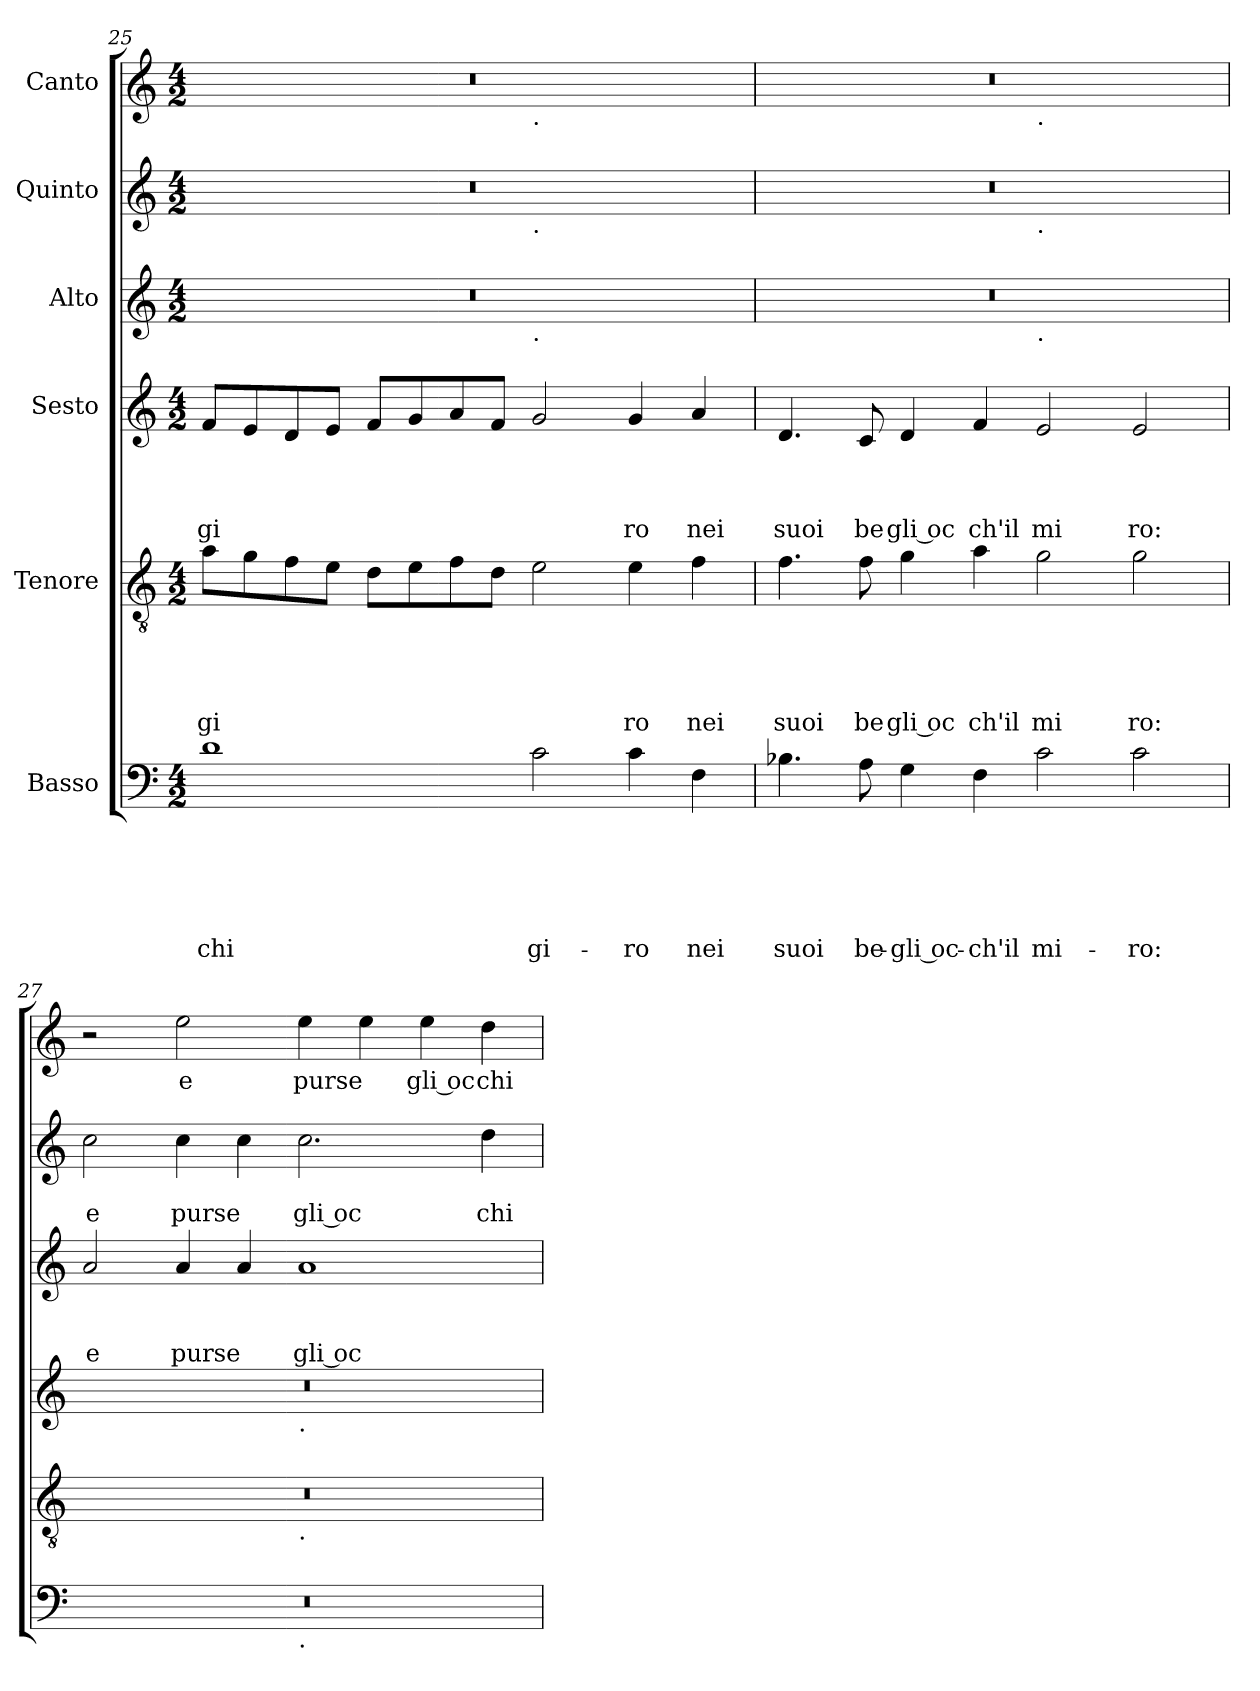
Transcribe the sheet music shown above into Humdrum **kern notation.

**kern	**text	**text	**text	**text	**text	**text	**kern	**text	**text	**text	**text	**text	**kern	**text	**text	**text	**text	**kern	**text	**text	**text	**kern	**text	**text	**kern	**text
*part6	*part6	*part6	*part6	*part6	*part6	*part6	*part5	*part5	*part5	*part5	*part5	*part5	*part4	*part4	*part4	*part4	*part4	*part3	*part3	*part3	*part3	*part2	*part2	*part2	*part1	*part1
*staff6	*staff6	*staff6	*staff6	*staff6	*staff6	*staff6	*staff5	*staff5	*staff5	*staff5	*staff5	*staff5	*staff4	*staff4	*staff4	*staff4	*staff4	*staff3	*staff3	*staff3	*staff3	*staff2	*staff2	*staff2	*staff1	*staff1
*I"Basso	*	*	*	*	*	*	*I"Tenore	*	*	*	*	*	*I"Sesto	*	*	*	*	*I"Alto	*	*	*	*I"Quinto	*	*	*I"Canto	*
!!LO:PB:g=z
*clefF4	*	*	*	*	*	*	*clefGv2	*	*	*	*	*	*clefG2	*	*	*	*	*clefG2	*	*	*	*clefG2	*	*	*clefG2	*
*k[]	*	*	*	*	*	*	*k[]	*	*	*	*	*	*k[]	*	*	*	*	*k[]	*	*	*	*k[]	*	*	*k[]	*
*C:	*	*	*	*	*	*	*C:	*	*	*	*	*	*C:	*	*	*	*	*C:	*	*	*	*C:	*	*	*C:	*
*M4/2	*	*	*	*	*	*	*M4/2	*	*	*	*	*	*M4/2	*	*	*	*	*M4/2	*	*	*	*M4/2	*	*	*M4/2	*
=25	=25	=25	=25	=25	=25	=25	=25	=25	=25	=25	=25	=25	=25	=25	=25	=25	=25	=25	=25	=25	=25	=25	=25	=25	=25	=25
!	!	!	!	!	!	!LO:LY:b	!	!	!	!	!	!LO:LY:b	!	!	!	!	!LO:LY:b	!	!	!	!	!	!	!	!	!
*	*	*	*	*	*	*	*	*	*	*	*	*	*	*	*	*	*	*^	*	*	*	*^	*	*	*^	*
1d	.	.	.	.	.	-chi	8a\L	.	.	.	.	gi	8f/L	.	.	.	gi	0r	1ryy	.	.	.	0r	1ryy	.	.	0r	1ryy	.
.	.	.	.	.	.	.	8g\	.	.	.	.	.	8e/	.	.	.	.	.	.	.	.	.	.	.	.	.	.	.	.
.	.	.	.	.	.	.	8f\	.	.	.	.	.	8d/	.	.	.	.	.	.	.	.	.	.	.	.	.	.	.	.
.	.	.	.	.	.	.	8e\J	.	.	.	.	.	8e/J	.	.	.	.	.	.	.	.	.	.	.	.	.	.	.	.
.	.	.	.	.	.	.	8d\L	.	.	.	.	.	8f/L	.	.	.	.	.	.	.	.	.	.	.	.	.	.	.	.
.	.	.	.	.	.	.	8e\	.	.	.	.	.	8g/	.	.	.	.	.	.	.	.	.	.	.	.	.	.	.	.
.	.	.	.	.	.	.	8f\	.	.	.	.	.	8a/	.	.	.	.	.	.	.	.	.	.	.	.	.	.	.	.
.	.	.	.	.	.	.	8d\J	.	.	.	.	.	8f/J	.	.	.	.	.	.	.	.	.	.	.	.	.	.	.	.
!	!	!	!	!	!	!	!	!	!	!	!	!	!	!	!	!	!	!	!	!	!	!	!	!	!	!	!	!LO:TX:b:t=.	!
!	!	!	!	!	!	!	!	!	!	!	!	!	!	!	!	!	!	!	!	!	!	!	!	!LO:TX:b:t=.	!	!	!	!	!
!	!	!	!	!	!	!	!	!	!	!	!	!	!	!	!	!	!	!	!LO:TX:b:t=.	!	!	!	!	!	!	!	!	!	!
!	!	!	!	!	!	!LO:LY:b	!	!	!	!	!	!	!	!	!	!	!	!	!	!	!	!	!	!	!	!	!	!	!
2c\	.	.	.	.	.	gi-	2e\	.	.	.	.	.	2g/	.	.	.	.	.	1ryy	.	.	.	.	1ryy	.	.	.	1ryy	.
!	!	!	!	!	!	!LO:LY:b	!	!	!	!	!	!LO:LY:b	!	!	!	!	!LO:LY:b	!	!	!	!	!	!	!	!	!	!	!	!
4c\	.	.	.	.	.	-ro	4e\	.	.	.	.	ro	4g/	.	.	.	ro	.	.	.	.	.	.	.	.	.	.	.	.
!	!	!	!	!	!	!LO:LY:b	!	!	!	!	!	!LO:LY:b	!	!	!	!	!LO:LY:b	!	!	!	!	!	!	!	!	!	!	!	!
4F\	.	.	.	.	.	nei	4f\	.	.	.	.	nei	4a/	.	.	.	nei	.	.	.	.	.	.	.	.	.	.	.	.
=26	=26	=26	=26	=26	=26	=26	=26	=26	=26	=26	=26	=26	=26	=26	=26	=26	=26	=26	=26	=26	=26	=26	=26	=26	=26	=26	=26	=26	=26
!	!	!	!	!	!	!LO:LY:b	!	!	!	!	!	!LO:LY:b	!	!	!	!	!LO:LY:b	!	!	!	!	!	!	!	!	!	!	!	!
4.B-X\	.	.	.	.	.	suoi	4.f\	.	.	.	.	suoi	4.d/	.	.	.	suoi	0r	1ryy	.	.	.	0r	1ryy	.	.	0r	1ryy	.
!	!	!	!	!	!	!LO:LY:b	!	!	!	!	!	!LO:LY:b	!	!	!	!	!LO:LY:b	!	!	!	!	!	!	!	!	!	!	!	!
8A\	.	.	.	.	.	be-	8f\	.	.	.	.	be	8c/	.	.	.	be	.	.	.	.	.	.	.	.	.	.	.	.
!	!	!	!	!	!	!LO:LY:b:rj	!	!	!	!	!	!LO:LY:b:rj	!	!	!	!	!LO:LY:b:rj	!	!	!	!	!	!	!	!	!	!	!	!
4G\	.	.	.	.	.	-gli oc-	4g\	.	.	.	.	gli oc	4d/	.	.	.	gli oc	.	.	.	.	.	.	.	.	.	.	.	.
!	!	!	!	!	!	!LO:LY:b	!	!	!	!	!	!LO:LY:b	!	!	!	!	!LO:LY:b	!	!	!	!	!	!	!	!	!	!	!	!
4F\	.	.	.	.	.	-ch'il	4a\	.	.	.	.	ch'il	4f/	.	.	.	ch'il	.	.	.	.	.	.	.	.	.	.	.	.
!	!	!	!	!	!	!	!	!	!	!	!	!	!	!	!	!	!	!	!	!	!	!	!	!	!	!	!	!LO:TX:b:t=.	!
!	!	!	!	!	!	!	!	!	!	!	!	!	!	!	!	!	!	!	!	!	!	!	!	!LO:TX:b:t=.	!	!	!	!	!
!	!	!	!	!	!	!	!	!	!	!	!	!	!	!	!	!	!	!	!LO:TX:b:t=.	!	!	!	!	!	!	!	!	!	!
!	!	!	!	!	!	!LO:LY:b	!	!	!	!	!	!LO:LY:b	!	!	!	!	!LO:LY:b	!	!	!	!	!	!	!	!	!	!	!	!
2c\	.	.	.	.	.	mi-	2g\	.	.	.	.	mi	2e/	.	.	.	mi	.	1ryy	.	.	.	.	1ryy	.	.	.	1ryy	.
!	!	!	!	!	!	!LO:LY:b	!	!	!	!	!	!LO:LY:b	!	!	!	!	!LO:LY:b	!	!	!	!	!	!	!	!	!	!	!	!
2c\	.	.	.	.	.	-ro:	2g\	.	.	.	.	ro:	2e/	.	.	.	ro:	.	.	.	.	.	.	.	.	.	.	.	.
=27	=27	=27	=27	=27	=27	=27	=27	=27	=27	=27	=27	=27	=27	=27	=27	=27	=27	=27	=27	=27	=27	=27	=27	=27	=27	=27	=27	=27	=27
!	!	!	!	!	!	!	!	!	!	!	!	!	!	!	!	!	!	!	!	!	!	!LO:LY:b	!	!	!	!LO:LY:b	!	!	!
*	*	*	*	*	*	*	*	*	*	*	*	*	*	*	*	*	*	*v	*v	*	*	*	*	*	*	*	*v	*v	*
*^	*	*	*	*	*	*	*^	*	*	*	*	*	*^	*	*	*	*	*	*	*	*	*v	*v	*	*	*	*
0r	1ryy	.	.	.	.	.	.	0r	1ryy	.	.	.	.	.	0r	1ryy	.	.	.	.	2a/	.	.	e	2cc\	.	e	2r	.
!	!	!	!	!	!	!	!	!	!	!	!	!	!	!	!	!	!	!	!	!	!	!	!	!LO:LY:b	!	!	!LO:LY:b	!	!LO:LY:b
.	.	.	.	.	.	.	.	.	.	.	.	.	.	.	.	.	.	.	.	.	4a/	.	.	purse	4cc\	.	purse	2ee\	e
.	.	.	.	.	.	.	.	.	.	.	.	.	.	.	.	.	.	.	.	.	4a/	.	.	.	4cc\	.	.	.	.
!	!	!	!	!	!	!	!	!	!	!	!	!	!	!	!	!LO:TX:b:t=.	!	!	!	!	!	!	!	!	!	!	!	!	!
!	!	!	!	!	!	!	!	!	!LO:TX:b:t=.	!	!	!	!	!	!	!	!	!	!	!	!	!	!	!	!	!	!	!	!
!	!LO:TX:b:t=.	!	!	!	!	!	!	!	!	!	!	!	!	!	!	!	!	!	!	!	!	!	!	!	!	!	!	!	!
!	!	!	!	!	!	!	!	!	!	!	!	!	!	!	!	!	!	!	!	!	!	!	!	!LO:LY:b:rj	!	!	!LO:LY:b:rj	!	!LO:LY:b
.	1ryy	.	.	.	.	.	.	.	1ryy	.	.	.	.	.	.	1ryy	.	.	.	.	1a	.	.	gli oc	2.cc\	.	gli oc	4ee\	purse
.	.	.	.	.	.	.	.	.	.	.	.	.	.	.	.	.	.	.	.	.	.	.	.	.	.	.	.	4ee\	.
!	!	!	!	!	!	!	!	!	!	!	!	!	!	!	!	!	!	!	!	!	!	!	!	!	!	!	!	!	!LO:LY:b:rj
.	.	.	.	.	.	.	.	.	.	.	.	.	.	.	.	.	.	.	.	.	.	.	.	.	.	.	.	4ee\	gli oc
!	!	!	!	!	!	!	!	!	!	!	!	!	!	!	!	!	!	!	!	!	!	!	!	!	!	!	!LO:LY:b	!	!LO:LY:b
.	.	.	.	.	.	.	.	.	.	.	.	.	.	.	.	.	.	.	.	.	.	.	.	.	4dd\	.	chi	4dd\	chi
*v	*v	*	*	*	*	*	*	*	*	*	*	*	*	*	*v	*v	*	*	*	*	*	*	*	*	*	*	*	*	*
*	*	*	*	*	*	*	*v	*v	*	*	*	*	*	*	*	*	*	*	*	*	*	*	*	*	*	*	*
=	=	=	=	=	=	=	=	=	=	=	=	=	=	=	=	=	=	=	=	=	=	=	=	=	=	=
*-	*-	*-	*-	*-	*-	*-	*-	*-	*-	*-	*-	*-	*-	*-	*-	*-	*-	*-	*-	*-	*-	*-	*-	*-	*-	*-
